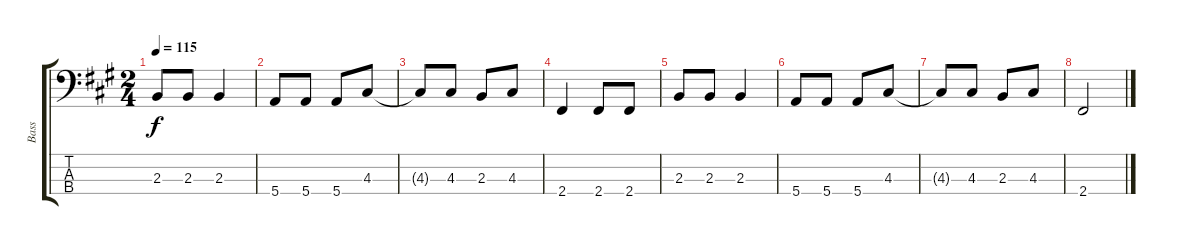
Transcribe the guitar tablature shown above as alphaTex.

\track ("Bass" "Bass") {instrument electricbassfinger}
\staff {score tabs}
\tuning (G2 D2 A1 E1) {hide}
\ts (2 4)
\tempo 115
\clef f4
\ks f#minor
2.3.8{dy f} 2.3.8 2.3.4 |
5.4.8 5.4.8 5.4.8 4.3.8 |
4.3{t}.8 4.3.8 2.3.8 4.3.8 |
2.4.4 2.4.8 2.4.8 |
2.3.8 2.3.8 2.3.4 |
5.4.8 5.4.8 5.4.8 4.3.8 |
4.3{t}.8 4.3.8 2.3.8 4.3.8 |
2.4.2
